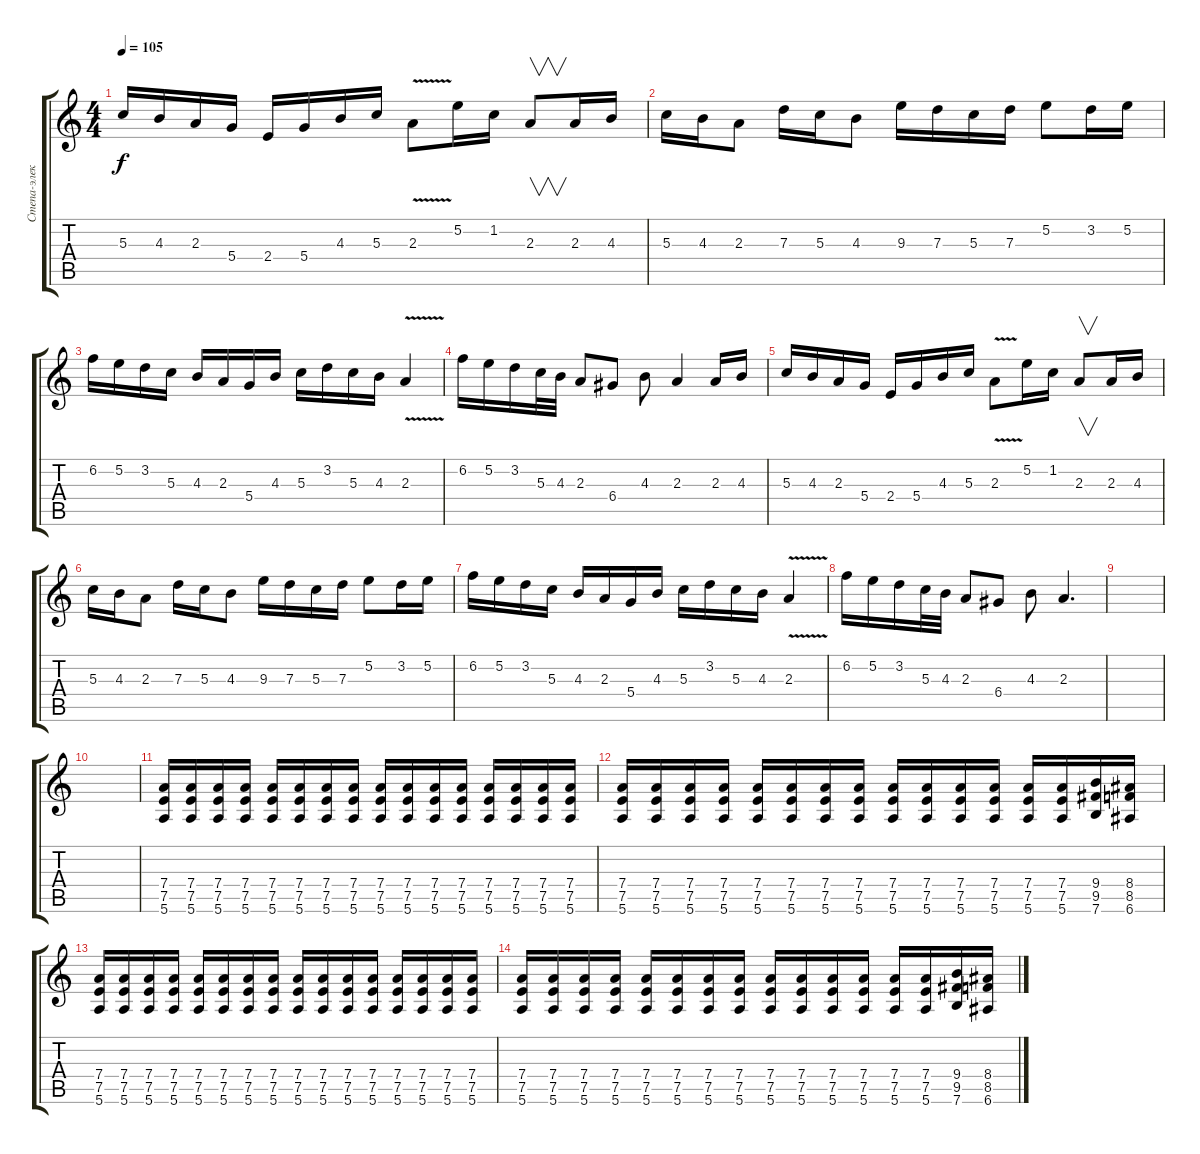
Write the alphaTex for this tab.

\track ("Степа-электруха" "Степа-элек") {instrument distortionguitar}
\staff {score tabs}
\tuning (E4 B3 G3 D3 A2 E2) {hide}
\ts (4 4)
\tempo 105
\clef g2
\ks c
5.3.16{dy f} 4.3.16 2.3.16 5.4.16 2.4.16 5.4.16 4.3.16 5.3.16 2.3{v}.8 5.2.16 1.2.16 2.3.8{v} 2.3.16 4.3.16 |
5.3.16 4.3.16 2.3.8 7.3.16 5.3.16 4.3.8 9.3.16 7.3.16 5.3.16 7.3.16 5.2.8 3.2.16 5.2.16 |
6.2.16 5.2.16 3.2.16 5.3.16 4.3.16 2.3.16 5.4.16 4.3.16 5.3.16 3.2.16 5.3.16 4.3.16 2.3{v}.4 |
6.2.16 5.2.16 3.2.16 5.3.32 4.3.32 2.3.8 6.4.8 4.3.8 2.3.4 2.3.16 4.3.16 |
5.3.16 4.3.16 2.3.16 5.4.16 2.4.16 5.4.16 4.3.16 5.3.16 2.3{v}.8 5.2.16 1.2.16 2.3.8{v} 2.3.16 4.3.16 |
5.3.16 4.3.16 2.3.8 7.3.16 5.3.16 4.3.8 9.3.16 7.3.16 5.3.16 7.3.16 5.2.8 3.2.16 5.2.16 |
6.2.16 5.2.16 3.2.16 5.3.16 4.3.16 2.3.16 5.4.16 4.3.16 5.3.16 3.2.16 5.3.16 4.3.16 2.3{v}.4 |
6.2.16 5.2.16 3.2.16 5.3.32 4.3.32 2.3.8 6.4.8 4.3.8 2.3.4{d} |
|
|
(7.4 7.5 5.6).16 (7.4 7.5 5.6).16 (7.4 7.5 5.6).16 (7.4 7.5 5.6).16 (7.4 7.5 5.6).16 (7.4 7.5 5.6).16 (7.4 7.5 5.6).16 (7.4 7.5 5.6).16 (7.4 7.5 5.6).16 (7.4 7.5 5.6).16 (7.4 7.5 5.6).16 (7.4 7.5 5.6).16 (7.4 7.5 5.6).16 (7.4 7.5 5.6).16 (7.4 7.5 5.6).16 (7.4 7.5 5.6).16 |
(7.4 7.5 5.6).16 (7.4 7.5 5.6).16 (7.4 7.5 5.6).16 (7.4 7.5 5.6).16 (7.4 7.5 5.6).16 (7.4 7.5 5.6).16 (7.4 7.5 5.6).16 (7.4 7.5 5.6).16 (7.4 7.5 5.6).16 (7.4 7.5 5.6).16 (7.4 7.5 5.6).16 (7.4 7.5 5.6).16 (7.4 7.5 5.6).16 (7.4 7.5 5.6).16 (9.4 9.5 7.6).16 (8.4 8.5 6.6).16 |
(7.4 7.5 5.6).16 (7.4 7.5 5.6).16 (7.4 7.5 5.6).16 (7.4 7.5 5.6).16 (7.4 7.5 5.6).16 (7.4 7.5 5.6).16 (7.4 7.5 5.6).16 (7.4 7.5 5.6).16 (7.4 7.5 5.6).16 (7.4 7.5 5.6).16 (7.4 7.5 5.6).16 (7.4 7.5 5.6).16 (7.4 7.5 5.6).16 (7.4 7.5 5.6).16 (7.4 7.5 5.6).16 (7.4 7.5 5.6).16 |
(7.4 7.5 5.6).16 (7.4 7.5 5.6).16 (7.4 7.5 5.6).16 (7.4 7.5 5.6).16 (7.4 7.5 5.6).16 (7.4 7.5 5.6).16 (7.4 7.5 5.6).16 (7.4 7.5 5.6).16 (7.4 7.5 5.6).16 (7.4 7.5 5.6).16 (7.4 7.5 5.6).16 (7.4 7.5 5.6).16 (7.4 7.5 5.6).16 (7.4 7.5 5.6).16 (9.4 9.5 7.6).16 (8.4 8.5 6.6).16
